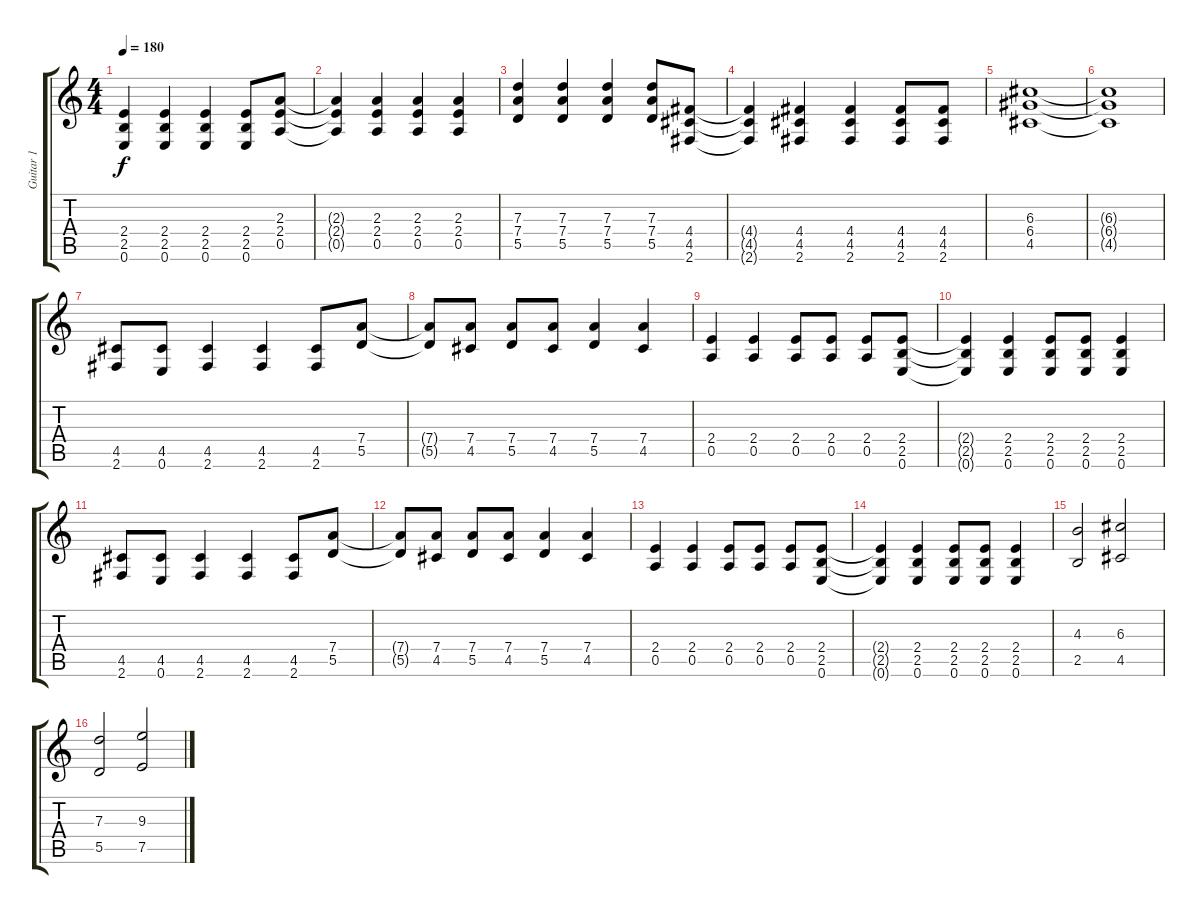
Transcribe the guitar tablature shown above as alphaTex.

\track ("Guitar 1" "Guitar 1") {instrument overdrivenguitar}
\staff {score tabs}
\tuning (E4 B3 G3 D3 A2 E2) {hide}
\ts (4 4)
\tempo 180
\clef g2
\ks c
(2.4 2.5 0.6).4{dy f} (2.4 2.5 0.6).4 (2.4 2.5 0.6).4 (2.4 2.5 0.6).8 (2.3 2.4 0.5).8 |
(2.3{t} 2.4{t} 0.5{t}).4 (2.3 2.4 0.5).4 (2.3 2.4 0.5).4 (2.3 2.4 0.5).4 |
(7.3 7.4 5.5).4 (7.3 7.4 5.5).4 (7.3 7.4 5.5).4 (7.3 7.4 5.5).8 (4.4 4.5 2.6).8 |
(4.4{t} 4.5{t} 2.6{t}).4 (4.4 4.5 2.6).4 (4.4 4.5 2.6).4 (4.4 4.5 2.6).8 (4.4 4.5 2.6).8 |
(6.3 6.4 4.5).1 |
(6.3{t} 6.4{t} 4.5{t}).1 |
(4.5 2.6).8 (4.5 0.6).8 (4.5 2.6).4 (4.5 2.6).4 (4.5 2.6).8 (7.4 5.5).8 |
(7.4{t} 5.5{t}).8 (7.4 4.5).8 (7.4 5.5).8 (7.4 4.5).8 (7.4 5.5).4 (7.4 4.5).4 |
(2.4 0.5).4 (2.4 0.5).4 (2.4 0.5).8 (2.4 0.5).8 (2.4 0.5).8 (2.4 2.5 0.6).8 |
(2.4{t} 2.5{t} 0.6{t}).4 (2.4 2.5 0.6).4 (2.4 2.5 0.6).8 (2.4 2.5 0.6).8 (2.4 2.5 0.6).4 |
(4.5 2.6).8 (4.5 0.6).8 (4.5 2.6).4 (4.5 2.6).4 (4.5 2.6).8 (7.4 5.5).8 |
(7.4{t} 5.5{t}).8 (7.4 4.5).8 (7.4 5.5).8 (7.4 4.5).8 (7.4 5.5).4 (7.4 4.5).4 |
(2.4 0.5).4 (2.4 0.5).4 (2.4 0.5).8 (2.4 0.5).8 (2.4 0.5).8 (2.4 2.5 0.6).8 |
(2.4{t} 2.5{t} 0.6{t}).4 (2.4 2.5 0.6).4 (2.4 2.5 0.6).8 (2.4 2.5 0.6).8 (2.4 2.5 0.6).4 |
(4.3 2.5).2 (6.3 4.5).2 |
(7.3 5.5).2 (9.3 7.5).2
